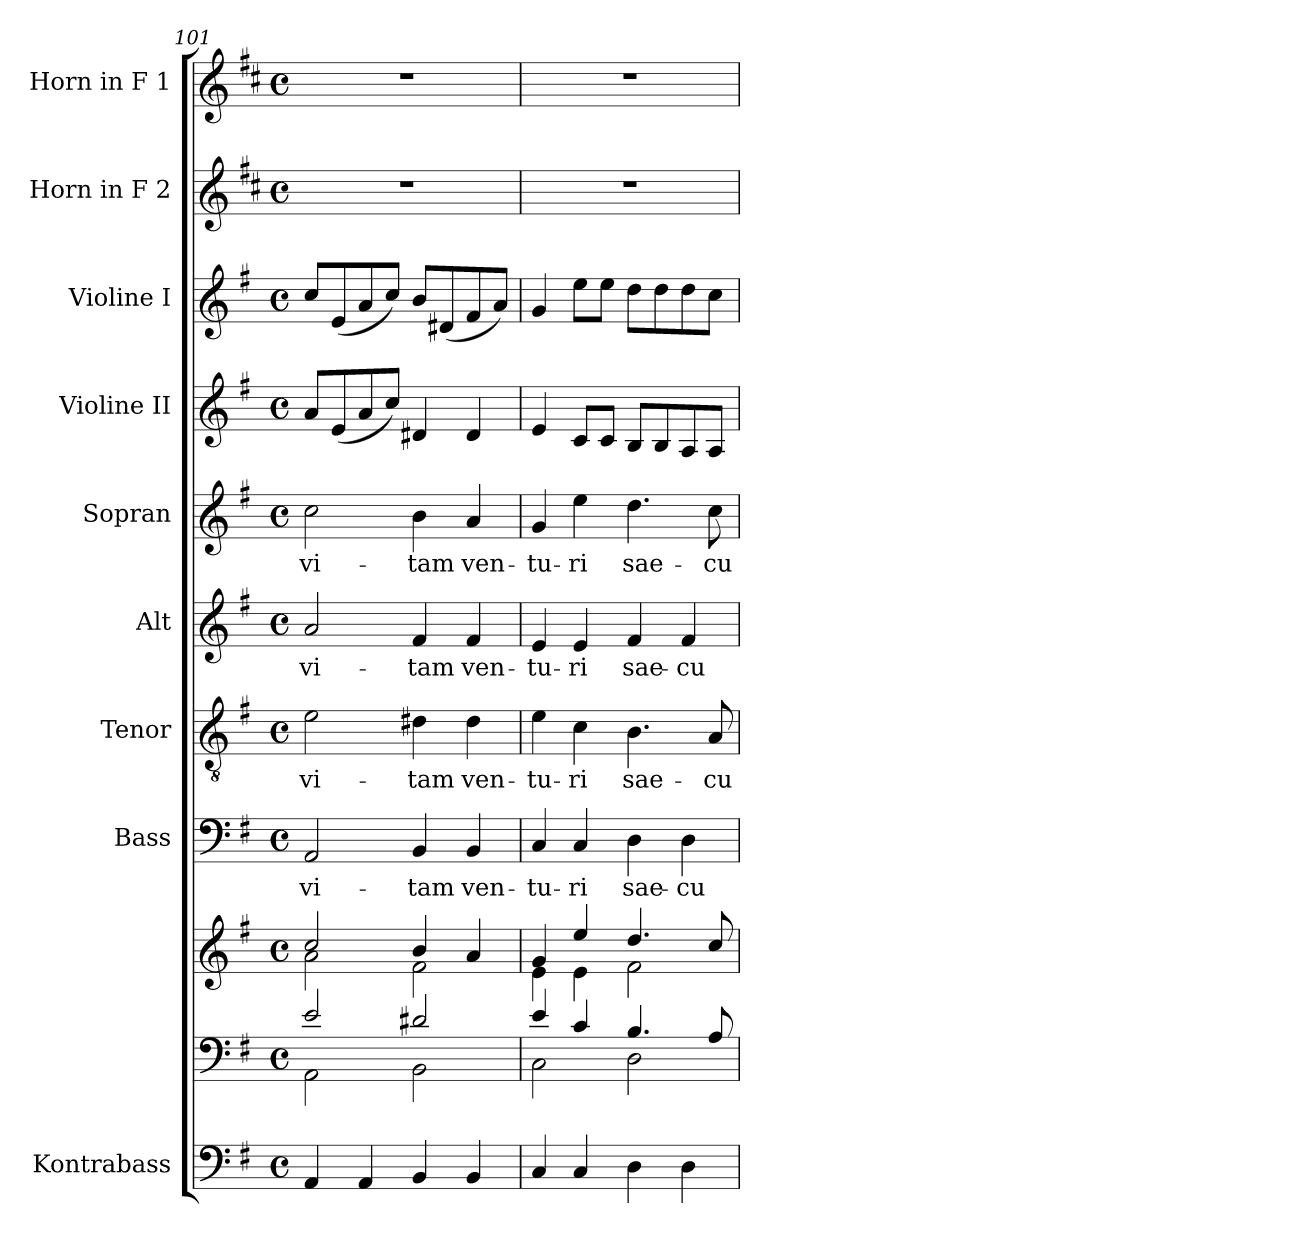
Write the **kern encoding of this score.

**kern	**kern	**kern	**kern	**text	**kern	**text	**kern	**text	**kern	**text	**kern	**kern	**kern	**kern
*part10	*part9	*part9	*part8	*part8	*part7	*part7	*part6	*part6	*part5	*part5	*part4	*part3	*part2	*part1
*staff11	*staff10	*staff9	*staff8	*staff8	*staff7	*staff7	*staff6	*staff6	*staff5	*staff5	*staff4	*staff3	*staff2	*staff1
*I"Kontrabass	*	*	*I"Bass	*	*I"Tenor	*	*I"Alt	*	*I"Sopran	*	*I"Violine II	*I"Violine I	*I"Horn in F 2	*I"Horn in F 1
*I'Kb.	*	*	*I'B.	*	*I'T.	*	*I'A.	*	*I'S.	*	*I'Vl. II	*I'Vl. I	*	*
*clefF4	*clefF4	*clefG2	*clefF4	*	*clefGv2	*	*clefG2	*	*clefG2	*	*clefG2	*clefG2	*clefG2	*clefG2
*ITrd7c12	*	*	*	*	*	*	*	*	*	*	*	*	*ITrd4c7	*ITrd4c7
*k[f#]	*k[f#]	*k[f#]	*k[f#]	*	*k[f#]	*	*k[f#]	*	*k[f#]	*	*k[f#]	*k[f#]	*k[f#]	*k[f#]
*G:	*G:	*G:	*G:	*	*G:	*	*G:	*	*G:	*	*G:	*G:	*G:	*G:
*M4/4	*M4/4	*M4/4	*M4/4	*	*M4/4	*	*M4/4	*	*M4/4	*	*M4/4	*M4/4	*M4/4	*M4/4
*met(c)	*met(c)	*met(c)	*met(c)	*	*met(c)	*	*met(c)	*	*met(c)	*	*met(c)	*met(c)	*met(c)	*met(c)
=101	=101	=101	=101	=101	=101	=101	=101	=101	=101	=101	=101	=101	=101	=101
*	*^	*^	*	*	*	*	*	*	*	*	*	*	*	*
!	!	!	!	!	!	!LO:LY:b	!	!LO:LY:b	!	!LO:LY:b	!	!LO:LY:b	!	!	!	!
4AAA/	2e/	2AA\	2cc/	2a\	2AA/	vi-	2e\	vi-	2a/	vi-	2cc\	vi-	8a/L	8cc/L	1r	1r
.	.	.	.	.	.	.	.	.	.	.	.	.	(<8e/	(<8e/	.	.
4AAA/	.	.	.	.	.	.	.	.	.	.	.	.	8a/	8a/	.	.
.	.	.	.	.	.	.	.	.	.	.	.	.	8cc/J)	8cc/J)	.	.
!	!	!	!	!	!	!LO:LY:b	!	!LO:LY:b	!	!LO:LY:b	!	!LO:LY:b	!	!	!	!
4BBB/	2d#X/	2BB\	4b/	2f#\	4BB/	-tam	4d#X\	-tam	4f#/	-tam	4b\	-tam	4d#X/	8b/L	.	.
.	.	.	.	.	.	.	.	.	.	.	.	.	.	(<8d#X/	.	.
!	!	!	!	!	!	!LO:LY:b	!	!LO:LY:b	!	!LO:LY:b	!	!LO:LY:b	!	!	!	!
4BBB/	.	.	4a/	.	4BB/	ven-	4d#\	ven-	4f#/	ven-	4a/	ven-	4d#/	8f#/	.	.
.	.	.	.	.	.	.	.	.	.	.	.	.	.	8a/J)	.	.
=102	=102	=102	=102	=102	=102	=102	=102	=102	=102	=102	=102	=102	=102	=102	=102	=102
!	!	!	!	!	!	!LO:LY:b	!	!LO:LY:b	!	!LO:LY:b	!	!LO:LY:b	!	!	!	!
4CC/	4e/	2C\	4g/	4e\	4C/	-tu-	4e\	-tu-	4e/	-tu-	4g/	-tu-	4e/	4g/	1r	1r
!	!	!	!	!	!	!LO:LY:b	!	!LO:LY:b	!	!LO:LY:b	!	!LO:LY:b	!	!	!	!
4CC/	4c/	.	4ee/	4e\	4C/	-ri	4c\	-ri	4e/	-ri	4ee\	-ri	8c/L	8ee\L	.	.
.	.	.	.	.	.	.	.	.	.	.	.	.	8c/J	8ee\J	.	.
!	!	!	!	!	!	!LO:LY:b	!	!LO:LY:b	!	!LO:LY:b	!	!LO:LY:b	!	!	!	!
4DD\	4.B/	2D\	4.dd/	2f#\	4D\	sae-	4.B\	sae-	4f#/	sae-	4.dd\	sae-	8B/L	8dd\L	.	.
.	.	.	.	.	.	.	.	.	.	.	.	.	8B/	8dd\	.	.
!	!	!	!	!	!	!LO:LY:b	!	!	!	!LO:LY:b	!	!	!	!	!	!
4DD\	.	.	.	.	4D\	-cu-	.	.	4f#/	-cu-	.	.	8A/	8dd\	.	.
!	!	!	!	!	!	!	!	!LO:LY:b	!	!	!	!LO:LY:b	!	!	!	!
.	8A/	.	8cc/	.	.	.	8A/	-cu-	.	.	8cc\	-cu-	8A/J	8cc\J	.	.
*	*v	*v	*	*	*	*	*	*	*	*	*	*	*	*	*	*
*	*	*v	*v	*	*	*	*	*	*	*	*	*	*	*	*
=	=	=	=	=	=	=	=	=	=	=	=	=	=	=
*-	*-	*-	*-	*-	*-	*-	*-	*-	*-	*-	*-	*-	*-	*-
